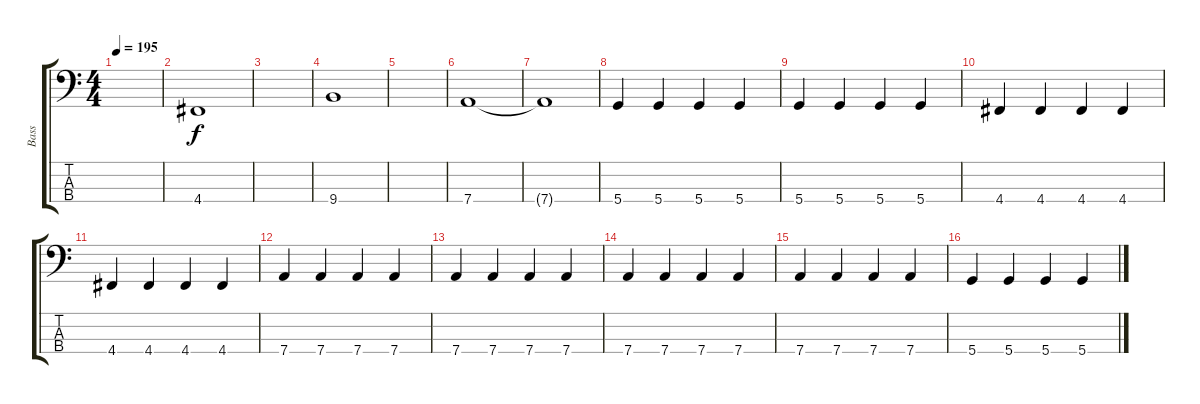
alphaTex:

\track ("Bass" "Bass") {instrument electricbassfinger}
\staff {score tabs}
\tuning (G2 D2 A1 D1) {hide}
\ts (4 4)
\tempo 195
\clef f4
\ks c
|
4.4.1 |
|
9.4.1 |
|
7.4.1 |
7.4{t}.1 |
5.4.4 5.4.4 5.4.4 5.4.4 |
5.4.4 5.4.4 5.4.4 5.4.4 |
4.4.4 4.4.4 4.4.4 4.4.4 |
4.4.4 4.4.4 4.4.4 4.4.4 |
7.4.4 7.4.4 7.4.4 7.4.4 |
7.4.4 7.4.4 7.4.4 7.4.4 |
7.4.4 7.4.4 7.4.4 7.4.4 |
7.4.4 7.4.4 7.4.4 7.4.4 |
5.4.4 5.4.4 5.4.4 5.4.4
